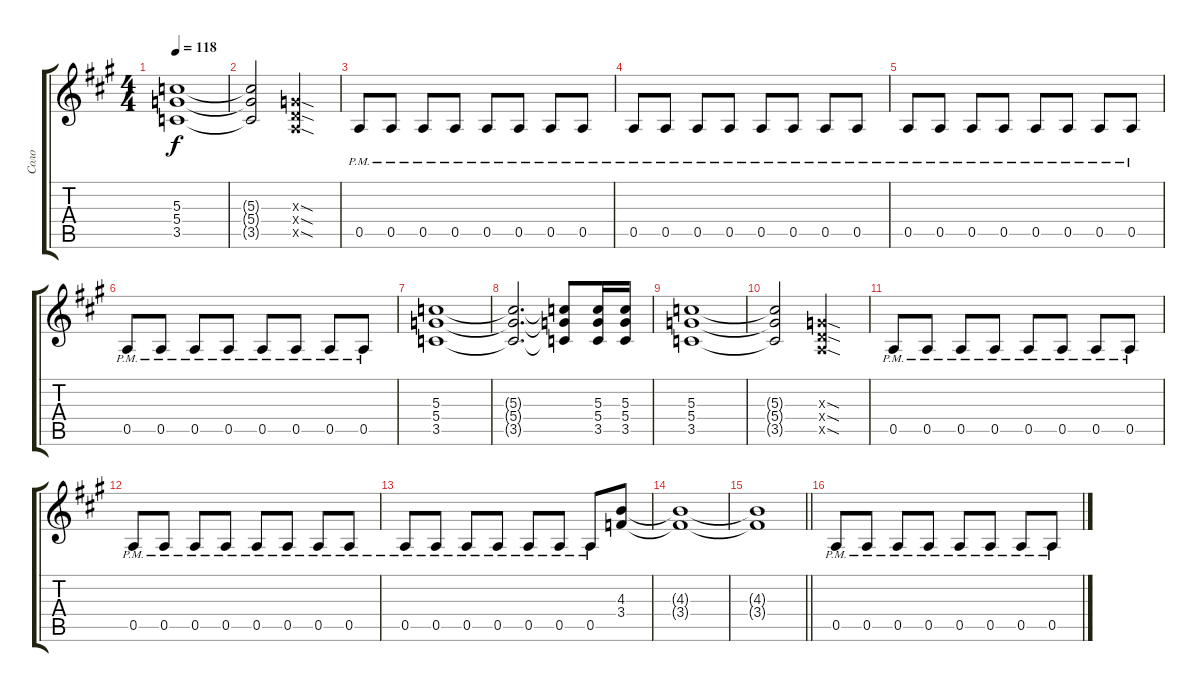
\track ("Соло" "Соло") {instrument distortionguitar}
\staff {score tabs}
\tuning (E4 B3 G3 D3 A2 E2) {hide}
\ts (4 4)
\tempo 118
\clef g2
\ks a
(5.3 5.4 3.5).1{dy f} |
(5.3{t} 5.4{t} 3.5{t}).2 (0.3{sod x} 0.4{sod x} 0.5{sod x}).2 |
0.5{pm}.8 0.5{pm}.8 0.5{pm}.8 0.5{pm}.8 0.5{pm}.8 0.5{pm}.8 0.5{pm}.8 0.5{pm}.8 |
0.5{pm}.8 0.5{pm}.8 0.5{pm}.8 0.5{pm}.8 0.5{pm}.8 0.5{pm}.8 0.5{pm}.8 0.5{pm}.8 |
0.5{pm}.8 0.5{pm}.8 0.5{pm}.8 0.5{pm}.8 0.5{pm}.8 0.5{pm}.8 0.5{pm}.8 0.5{pm}.8 |
0.5{pm}.8 0.5{pm}.8 0.5{pm}.8 0.5{pm}.8 0.5{pm}.8 0.5{pm}.8 0.5{pm}.8 0.5{pm}.8 |
(5.3 5.4 3.5).1 |
(5.3{t} 5.4{t} 3.5{t}).2{d} (5.3{t} 5.4{t} 3.5{t}).8 (5.3 5.4 3.5).16 (5.3 5.4 3.5).16 |
(5.3 5.4 3.5).1 |
(5.3{t} 5.4{t} 3.5{t}).2 (0.3{sod x} 0.4{sod x} 0.5{sod x}).2 |
0.5{pm}.8 0.5{pm}.8 0.5{pm}.8 0.5{pm}.8 0.5{pm}.8 0.5{pm}.8 0.5{pm}.8 0.5{pm}.8 |
0.5{pm}.8 0.5{pm}.8 0.5{pm}.8 0.5{pm}.8 0.5{pm}.8 0.5{pm}.8 0.5{pm}.8 0.5{pm}.8 |
0.5{pm}.8 0.5{pm}.8 0.5{pm}.8 0.5{pm}.8 0.5{pm}.8 0.5{pm}.8 0.5{pm}.8 (4.3 3.4).8 |
(4.3{t} 3.4{t}).1 |
\barLineRight lightlight
(4.3{t} 3.4{t}).1 |
0.5{pm}.8 0.5{pm}.8 0.5{pm}.8 0.5{pm}.8 0.5{pm}.8 0.5{pm}.8 0.5{pm}.8 0.5{pm}.8
